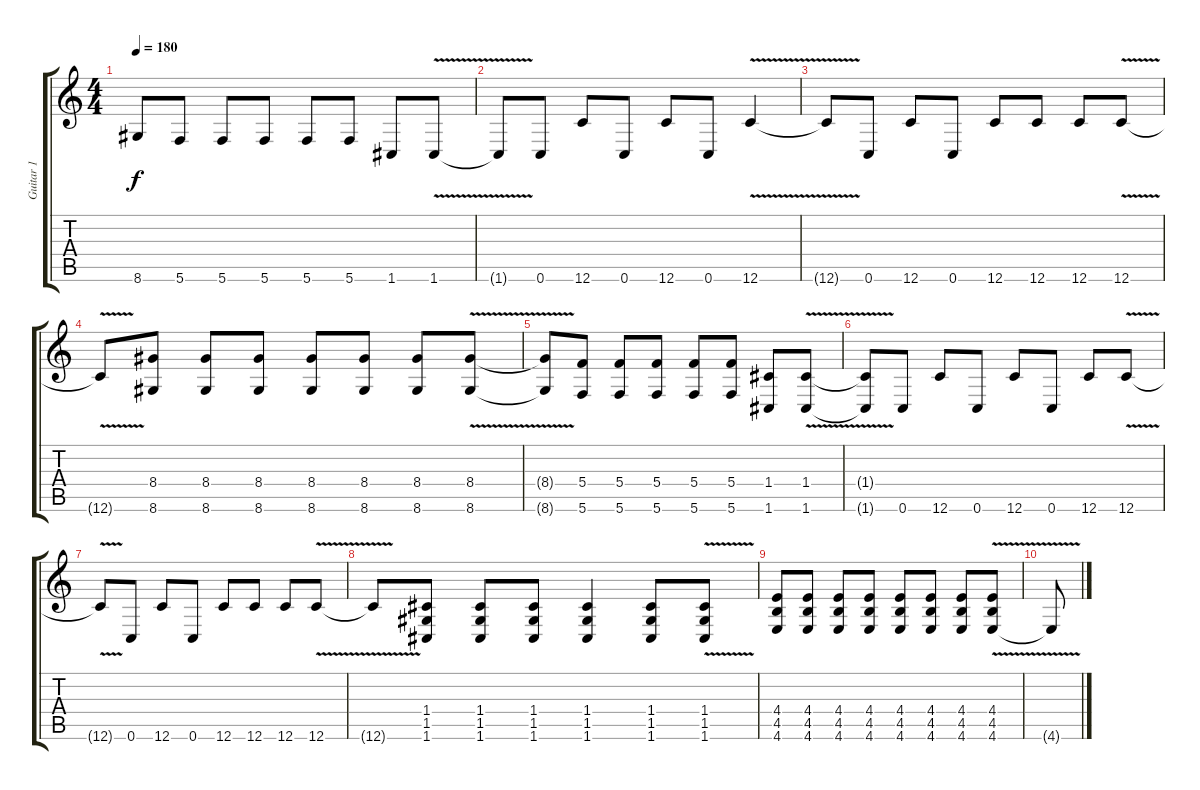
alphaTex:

\track ("Guitar 1" "Guitar 1") {instrument overdrivenguitar}
\staff {score tabs}
\tuning (D4 A3 F3 C3 G2 C2) {hide}
\ts (4 4)
\tempo 180
\clef g2
\ks c
8.6{t}.8{dy f} 5.6.8 5.6.8 5.6.8 5.6.8 5.6.8 1.6.8 1.6{v}.8 |
1.6{t}.8 0.6.8 12.6.8 0.6.8 12.6.8 0.6.8 12.6{v}.4 |
12.6{t}.8 0.6.8 12.6.8 0.6.8 12.6.8 12.6.8 12.6.8 12.6{v}.8 |
12.6{t}.8 (8.4 8.6).8 (8.4 8.6).8 (8.4 8.6).8 (8.4 8.6).8 (8.4 8.6).8 (8.4 8.6).8 (8.4 8.6{v}).8 |
(8.4{t} 8.6{t}).8 (5.4 5.6).8 (5.4 5.6).8 (5.4 5.6).8 (5.4 5.6).8 (5.4 5.6).8 (1.4 1.6).8 (1.4 1.6{v}).8 |
(1.4{t} 1.6{t}).8 0.6.8 12.6.8 0.6.8 12.6.8 0.6.8 12.6.8 12.6{v}.8 |
12.6{t}.8 0.6.8 12.6.8 0.6.8 12.6.8 12.6.8 12.6.8 12.6{v}.8 |
12.6{t}.8 (1.4 1.5 1.6).8 (1.4 1.5 1.6).8 (1.4 1.5 1.6).8 (1.4 1.5 1.6).4 (1.4 1.5 1.6).8 (1.4 1.5 1.6{v}).8 |
(4.4 4.5 4.6).8 (4.4 4.5 4.6).8 (4.4 4.5 4.6).8 (4.4 4.5 4.6).8 (4.4 4.5 4.6).8 (4.4 4.5 4.6).8 (4.4 4.5 4.6).8 (4.4 4.5 4.6{v}).8 |
4.6{t}.8
